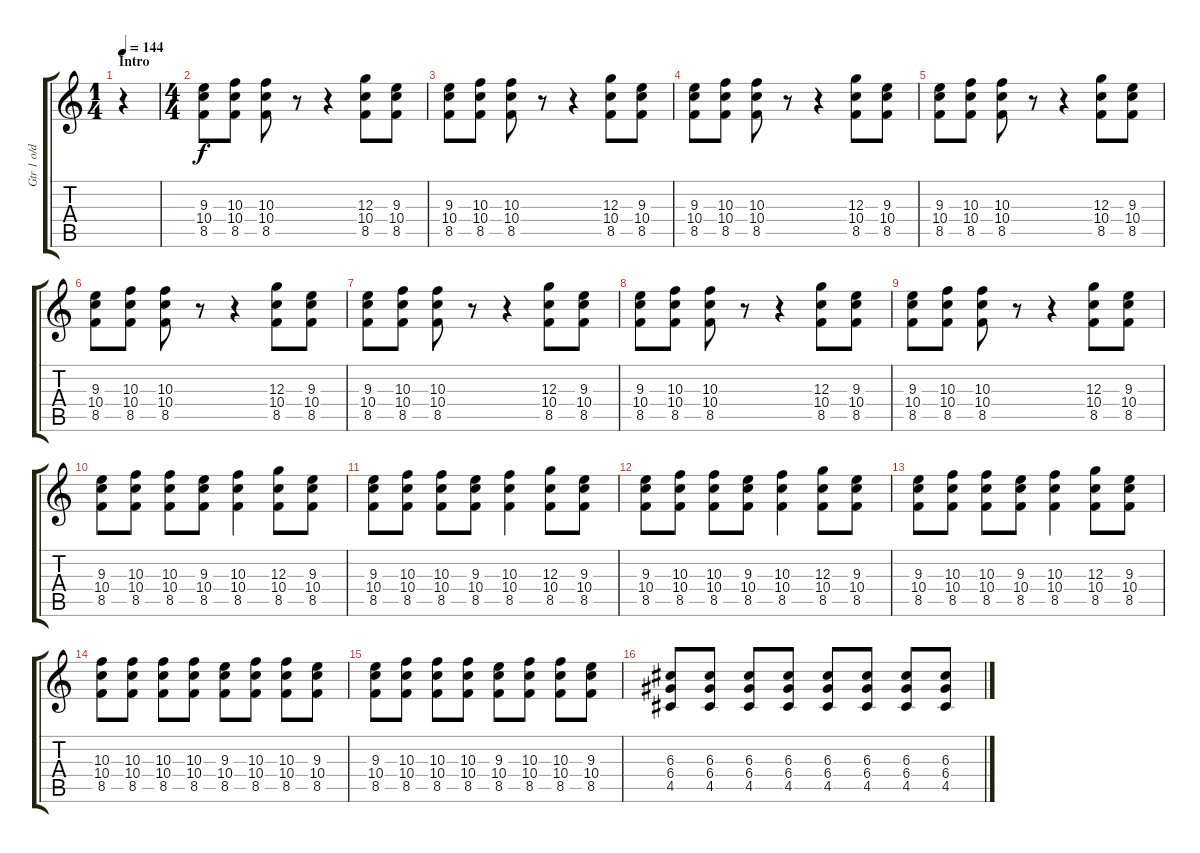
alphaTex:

\track ("Gtr 1 o/d" "Gtr 1 o/d") {instrument overdrivenguitar}
\staff {score tabs}
\tuning (E4 B3 G3 D3 A2 E2) {hide}
\ts (1 4)
\section ("" "Intro")
\tempo 144
\clef g2
\ks c
r.4{dy f instrument overdrivenguitar} |
\ts (4 4)
(9.3 10.4 8.5).8 (10.3 10.4 8.5).8 (10.3 10.4 8.5).8 r.8 r.4 (12.3 10.4 8.5).8 (9.3 10.4 8.5).8 |
(9.3 10.4 8.5).8 (10.3 10.4 8.5).8 (10.3 10.4 8.5).8 r.8 r.4 (12.3 10.4 8.5).8 (9.3 10.4 8.5).8 |
(9.3 10.4 8.5).8 (10.3 10.4 8.5).8 (10.3 10.4 8.5).8 r.8 r.4 (12.3 10.4 8.5).8 (9.3 10.4 8.5).8 |
(9.3 10.4 8.5).8 (10.3 10.4 8.5).8 (10.3 10.4 8.5).8 r.8 r.4 (12.3 10.4 8.5).8 (9.3 10.4 8.5).8 |
(9.3 10.4 8.5).8 (10.3 10.4 8.5).8 (10.3 10.4 8.5).8 r.8 r.4 (12.3 10.4 8.5).8 (9.3 10.4 8.5).8 |
(9.3 10.4 8.5).8 (10.3 10.4 8.5).8 (10.3 10.4 8.5).8 r.8 r.4 (12.3 10.4 8.5).8 (9.3 10.4 8.5).8 |
(9.3 10.4 8.5).8 (10.3 10.4 8.5).8 (10.3 10.4 8.5).8 r.8 r.4 (12.3 10.4 8.5).8 (9.3 10.4 8.5).8 |
(9.3 10.4 8.5).8 (10.3 10.4 8.5).8 (10.3 10.4 8.5).8 r.8 r.4 (12.3 10.4 8.5).8 (9.3 10.4 8.5).8 |
(9.3 10.4 8.5).8 (10.3 10.4 8.5).8 (10.3 10.4 8.5).8 (9.3 10.4 8.5).8 (10.3 10.4 8.5).4 (12.3 10.4 8.5).8 (9.3 10.4 8.5).8 |
(9.3 10.4 8.5).8 (10.3 10.4 8.5).8 (10.3 10.4 8.5).8 (9.3 10.4 8.5).8 (10.3 10.4 8.5).4 (12.3 10.4 8.5).8 (9.3 10.4 8.5).8 |
(9.3 10.4 8.5).8 (10.3 10.4 8.5).8 (10.3 10.4 8.5).8 (9.3 10.4 8.5).8 (10.3 10.4 8.5).4 (12.3 10.4 8.5).8 (9.3 10.4 8.5).8 |
(9.3 10.4 8.5).8 (10.3 10.4 8.5).8 (10.3 10.4 8.5).8 (9.3 10.4 8.5).8 (10.3 10.4 8.5).4 (12.3 10.4 8.5).8 (9.3 10.4 8.5).8 |
(10.3 10.4 8.5).8 (10.3 10.4 8.5).8 (10.3 10.4 8.5).8 (10.3 10.4 8.5).8 (9.3 10.4 8.5).8 (10.3 10.4 8.5).8 (10.3 10.4 8.5).8 (9.3 10.4 8.5).8 |
(9.3 10.4 8.5).8 (10.3 10.4 8.5).8 (10.3 10.4 8.5).8 (10.3 10.4 8.5).8 (9.3 10.4 8.5).8 (10.3 10.4 8.5).8 (10.3 10.4 8.5).8 (9.3 10.4 8.5).8 |
(6.3 6.4 4.5).8 (6.3 6.4 4.5).8 (6.3 6.4 4.5).8 (6.3 6.4 4.5).8 (6.3 6.4 4.5).8 (6.3 6.4 4.5).8 (6.3 6.4 4.5).8 (6.3 6.4 4.5).8
